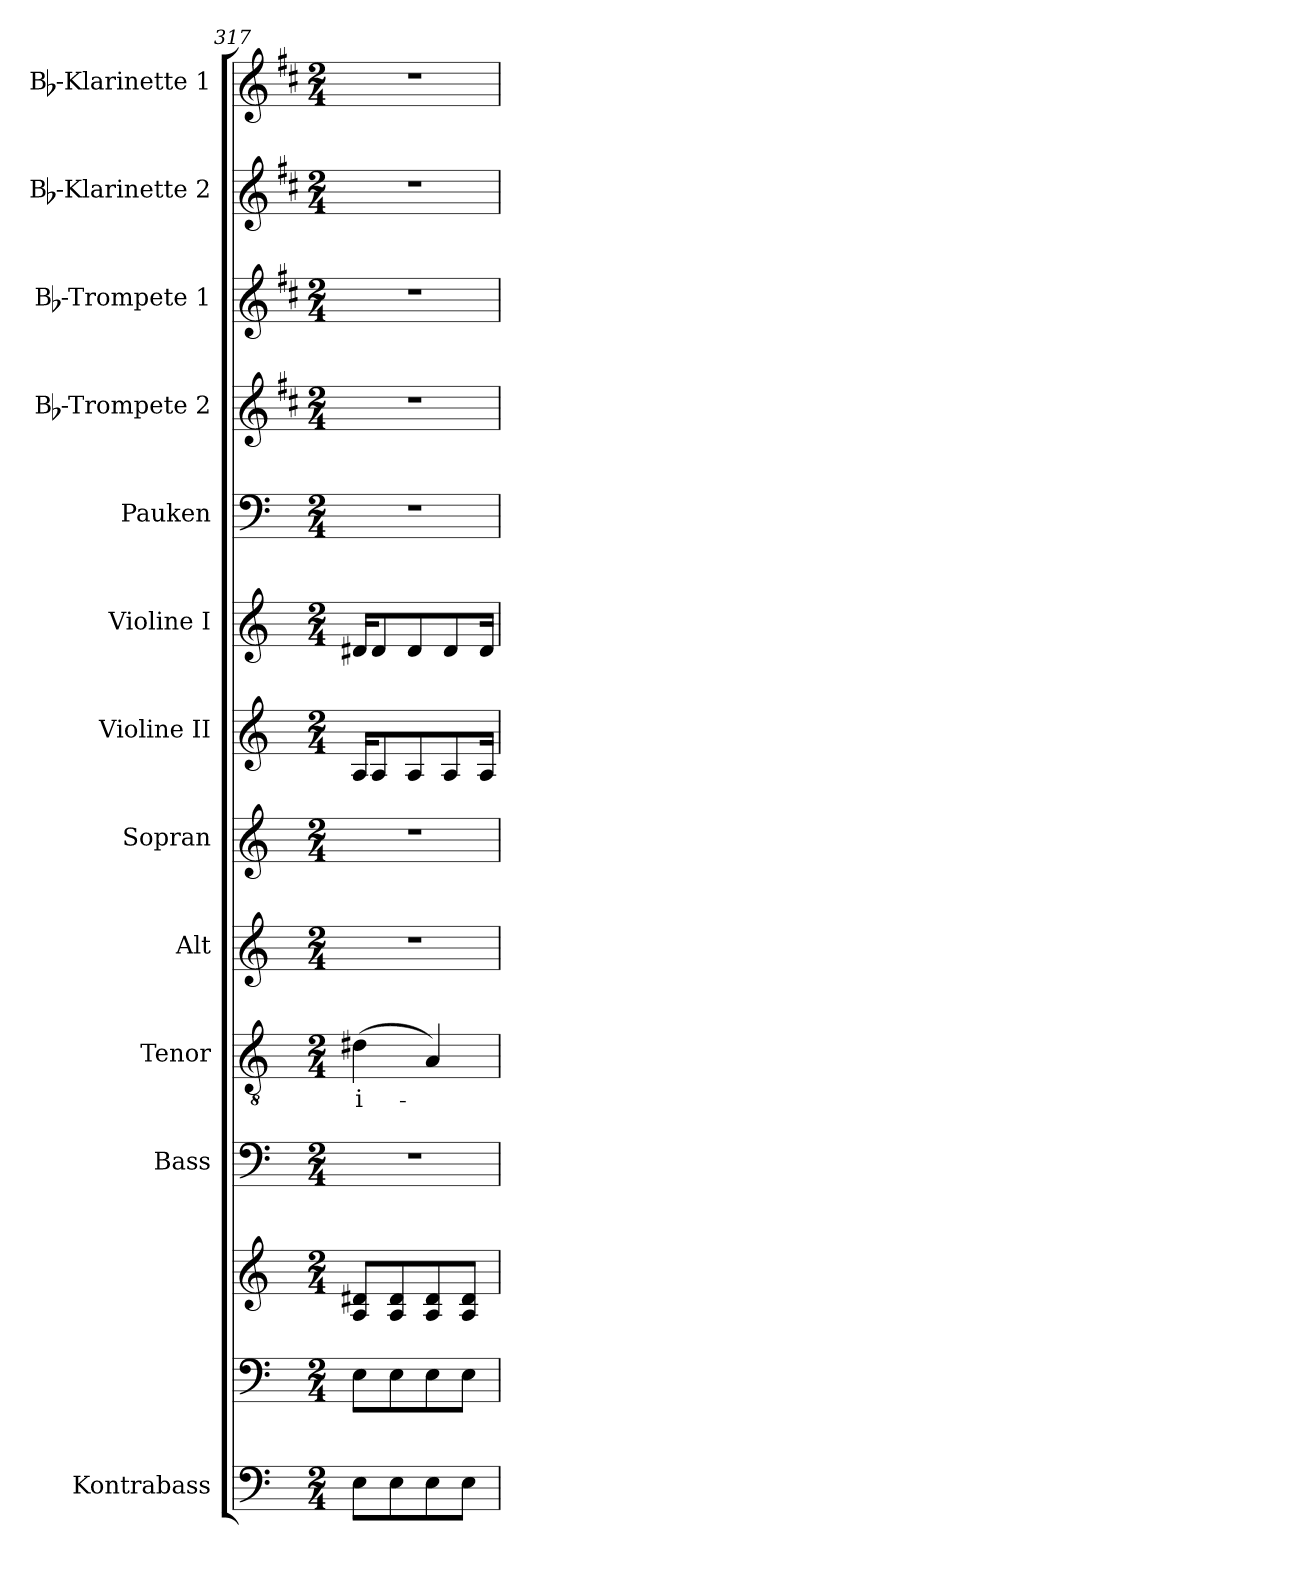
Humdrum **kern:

**kern	**kern	**kern	**kern	**kern	**text	**kern	**kern	**kern	**kern	**kern	**kern	**kern	**kern	**kern
*part13	*part12	*part12	*part11	*part10	*part10	*part9	*part8	*part7	*part6	*part5	*part4	*part3	*part2	*part1
*staff14	*staff13	*staff12	*staff11	*staff10	*staff10	*staff9	*staff8	*staff7	*staff6	*staff5	*staff4	*staff3	*staff2	*staff1
*I"Kontrabass	*	*	*I"Bass	*I"Tenor	*	*I"Alt	*I"Sopran	*I"Violine II	*I"Violine I	*I"Pauken	*I"Bb-Trompete 2	*I"Bb-Trompete 1	*I"Bb-Klarinette 2	*I"Bb-Klarinette 1
*I'Kb.	*	*	*I'B.	*I'T.	*	*I'A.	*I'S.	*I'Vl. II	*I'Vl. I	*I'Pk.	*I'Bb Trp. 2	*I'Bb Trp. 1	*I'Bb Kl. 2	*I'Bb Kl. 1
*clefF4	*clefF4	*clefG2	*clefF4	*clefGv2	*	*clefG2	*clefG2	*clefG2	*clefG2	*clefF4	*clefG2	*clefG2	*clefG2	*clefG2
*ITrd7c12	*	*	*	*	*	*	*	*	*	*	*ITrd1c2	*ITrd1c2	*ITrd1c2	*ITrd1c2
*k[]	*k[]	*k[]	*k[]	*k[]	*	*k[]	*k[]	*k[]	*k[]	*k[]	*k[]	*k[]	*k[]	*k[]
*C:	*C:	*C:	*C:	*C:	*	*C:	*C:	*C:	*C:	*C:	*C:	*C:	*C:	*C:
*M2/4	*M2/4	*M2/4	*M2/4	*M2/4	*	*M2/4	*M2/4	*M2/4	*M2/4	*M2/4	*M2/4	*M2/4	*M2/4	*M2/4
=317	=317	=317	=317	=317	=317	=317	=317	=317	=317	=317	=317	=317	=317	=317
!	!	!	!	!	!LO:LY:b	!	!	!	!	!	!	!	!	!
8EE\L	8E\L	8A/ 8d#X/L	2r	(>4d#X\	-i-	2r	2r	16A/KL	16d#X/KL	2r	2r	2r	2r	2r
.	.	.	.	.	.	.	.	8A/	8d#/	.	.	.	.	.
8EE\	8E\	8A/ 8d#/	.	.	.	.	.	.	.	.	.	.	.	.
.	.	.	.	.	.	.	.	8A/	8d#/	.	.	.	.	.
8EE\	8E\	8A/ 8d#/	.	4A/)	.	.	.	.	.	.	.	.	.	.
.	.	.	.	.	.	.	.	8A/	8d#/	.	.	.	.	.
8EE\J	8E\J	8A/ 8d#/J	.	.	.	.	.	.	.	.	.	.	.	.
.	.	.	.	.	.	.	.	16A/Jk	16d#/Jk	.	.	.	.	.
=	=	=	=	=	=	=	=	=	=	=	=	=	=	=
*-	*-	*-	*-	*-	*-	*-	*-	*-	*-	*-	*-	*-	*-	*-
